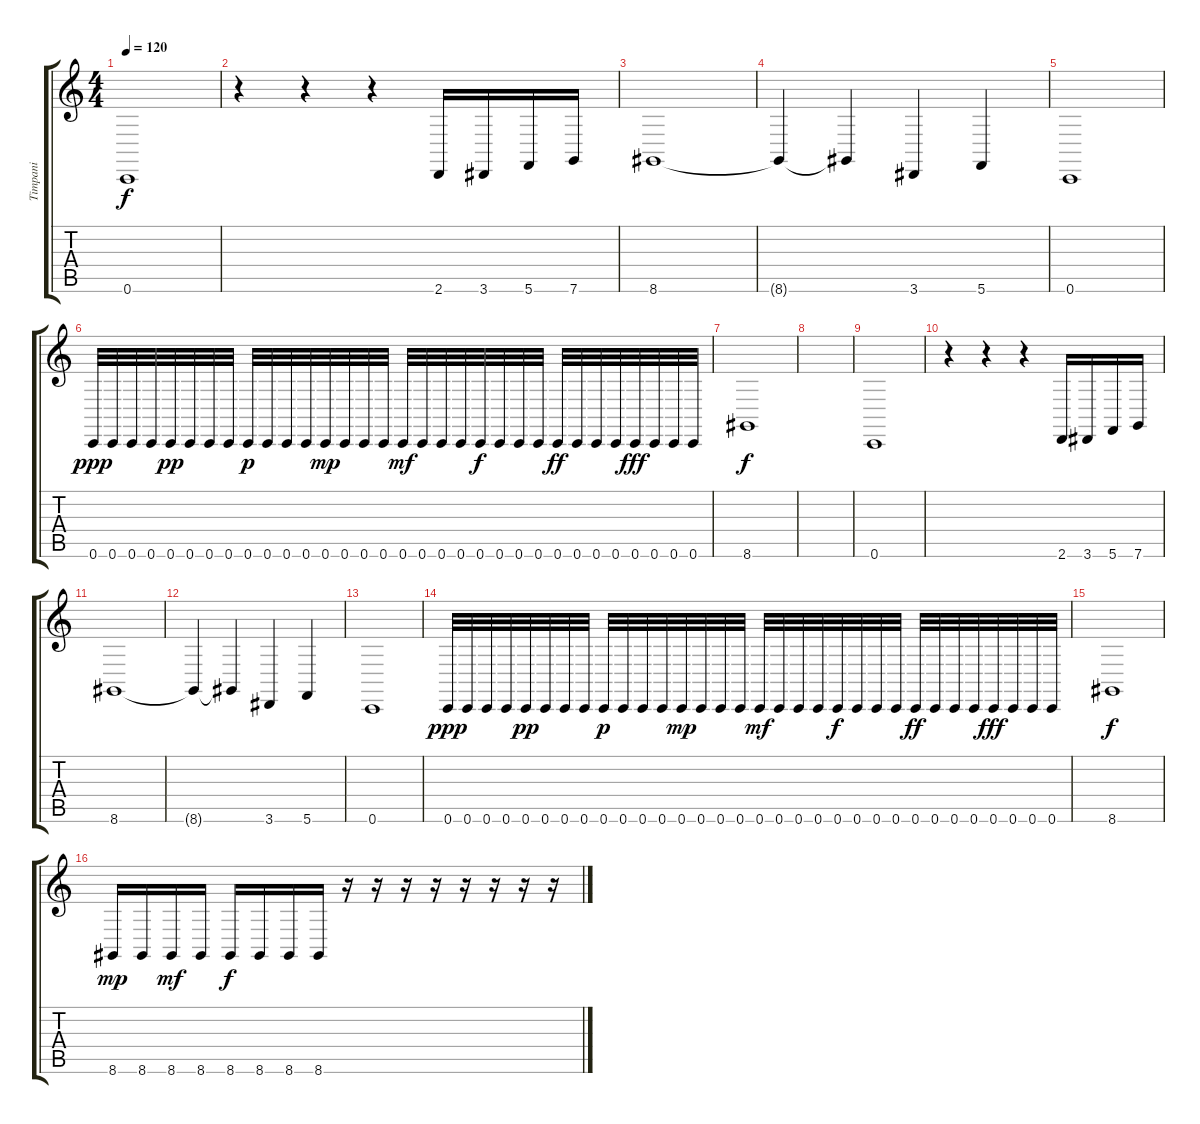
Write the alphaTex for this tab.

\track ("Timpani" "Timpani") {instrument timpani}
\staff {score tabs}
\tuning (D4 A3 F3 C3 G2 C2) {hide}
\ts (4 4)
\tempo 120
\clef g2
\ks c
0.6.1{dy f instrument timpani} |
r.4 r.4 r.4 2.6.16 3.6.16 5.6.16 7.6.16 |
8.6.1 |
8.6{t}.4 8.6{t}.4 3.6.4 5.6.4 |
0.6.1 |
0.6.32{dy ppp} 0.6.32 0.6.32 0.6.32 0.6.32{dy pp} 0.6.32 0.6.32 0.6.32 0.6.32{dy p} 0.6.32 0.6.32 0.6.32 0.6.32{dy mp} 0.6.32 0.6.32 0.6.32 0.6.32{dy mf} 0.6.32 0.6.32 0.6.32 0.6.32{dy f} 0.6.32 0.6.32 0.6.32 0.6.32{dy ff} 0.6.32 0.6.32 0.6.32 0.6.32{dy fff} 0.6.32 0.6.32 0.6.32 |
8.6.1{dy f} |
|
0.6.1 |
r.4 r.4 r.4 2.6.16 3.6.16 5.6.16 7.6.16 |
8.6.1 |
8.6{t}.4 8.6{t}.4 3.6.4 5.6.4 |
0.6.1 |
0.6.32{dy ppp} 0.6.32 0.6.32 0.6.32 0.6.32{dy pp} 0.6.32 0.6.32 0.6.32 0.6.32{dy p} 0.6.32 0.6.32 0.6.32 0.6.32{dy mp} 0.6.32 0.6.32 0.6.32 0.6.32{dy mf} 0.6.32 0.6.32 0.6.32 0.6.32{dy f} 0.6.32 0.6.32 0.6.32 0.6.32{dy ff} 0.6.32 0.6.32 0.6.32 0.6.32{dy fff} 0.6.32 0.6.32 0.6.32 |
8.6.1{dy f} |
8.6.16{dy mp} 8.6.16 8.6.16{dy mf} 8.6.16 8.6.16{dy f} 8.6.16 8.6.16 8.6.16 r.16 r.16 r.16 r.16 r.16 r.16 r.16 r.16
